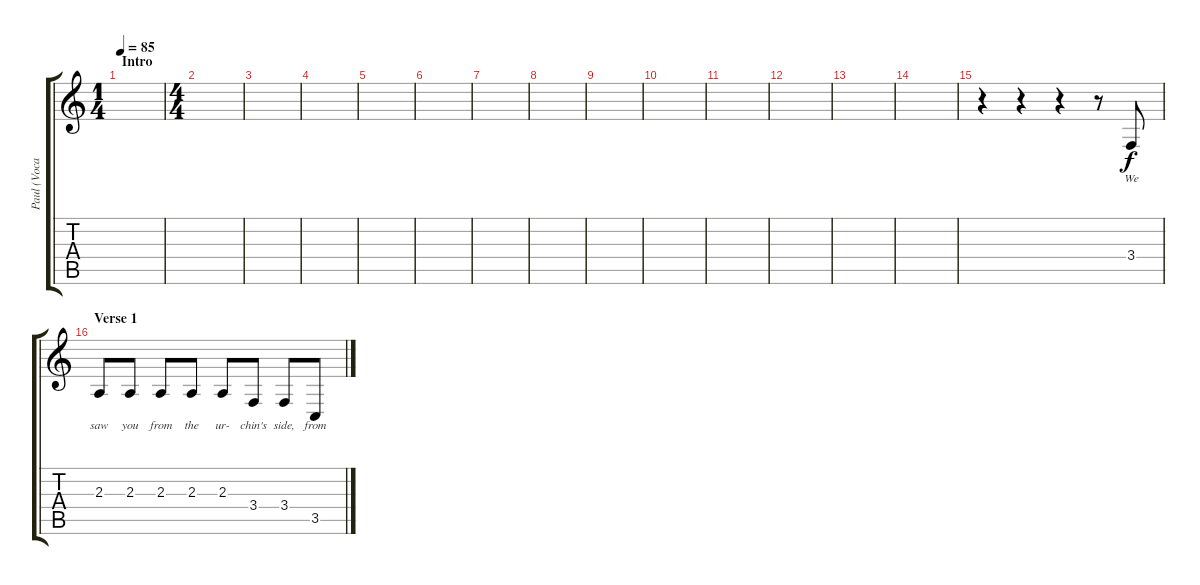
\track ("Paul (Vocals)" "Paul (Voca") {instrument tenorsax}
\staff {score tabs}
\tuning (E4 B3 G3 D3 A2 E2) {hide}
\ts (1 4)
\section ("" "Intro")
\tempo 85
\clef g2
\ks c
|
\ts (4 4)
|
|
|
|
|
|
|
|
|
|
|
|
|
r.4 r.4 r.4 r.8 3.4.8{lyrics (0 "We") lyrics (1 "") lyrics (2 "") lyrics (3 "") lyrics (4 "")} |
\section ("" "Verse 1")
2.3.8{lyrics (0 "saw") lyrics (1 "") lyrics (2 "") lyrics (3 "") lyrics (4 "")} 2.3.8{lyrics (0 "you") lyrics (1 "") lyrics (2 "") lyrics (3 "") lyrics (4 "")} 2.3.8{lyrics (0 "from") lyrics (1 "") lyrics (2 "") lyrics (3 "") lyrics (4 "")} 2.3.8{lyrics (0 "the") lyrics (1 "") lyrics (2 "") lyrics (3 "") lyrics (4 "")} 2.3.8{lyrics (0 "ur-") lyrics (1 "") lyrics (2 "") lyrics (3 "") lyrics (4 "")} 3.4.8{lyrics (0 "chin's") lyrics (1 "") lyrics (2 "") lyrics (3 "") lyrics (4 "")} 3.4.8{lyrics (0 "side,") lyrics (1 "") lyrics (2 "") lyrics (3 "") lyrics (4 "")} 3.5.8{lyrics (0 "from") lyrics (1 "") lyrics (2 "") lyrics (3 "") lyrics (4 "")}
